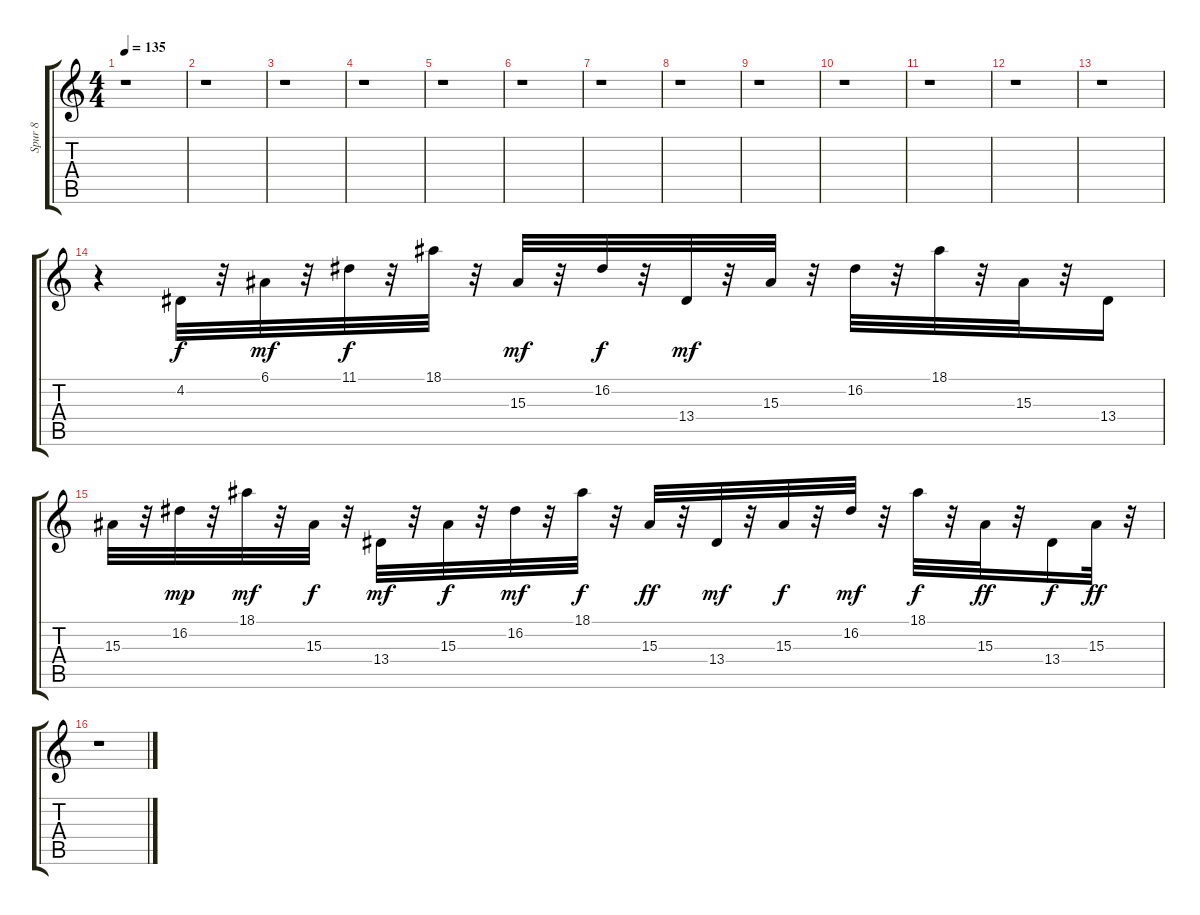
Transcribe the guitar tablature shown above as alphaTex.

\track ("Spur 8" "Spur 8") {instrument lead7fifths}
\staff {score tabs}
\tuning (E4 B3 G3 D3 A2 E2) {hide}
\ts (4 4)
\tempo 135
\clef g2
\ks c
r.1{dy ff} |
r.1 |
r.1 |
r.1 |
r.1 |
r.1 |
r.1 |
r.1 |
r.1 |
r.1 |
r.1 |
r.1 |
r.1 |
r.4 4.2.32{dy f} r.32 6.1.32{dy mf} r.32 11.1.32{dy f} r.32 18.1.32 r.32 15.3.32{dy mf} r.32 16.2.32{dy f} r.32 13.4.32{dy mf} r.32 15.3.32 r.32 16.2.32 r.32 18.1.32 r.32 15.3.32 r.32 13.4.16 |
15.3.32 r.32 16.2.32{dy mp} r.32 18.1.32{dy mf} r.32 15.3.32{dy f} r.32 13.4.32{dy mf} r.32 15.3.32{dy f} r.32 16.2.32{dy mf} r.32 18.1.32{dy f} r.32 15.3.32{dy ff} r.32 13.4.32{dy mf} r.32 15.3.32{dy f} r.32 16.2.32{dy mf} r.32 18.1.32{dy f} r.32 15.3.32{dy ff} r.32 13.4.16{dy f} 15.3.32{dy ff} r.32 |
r.1
